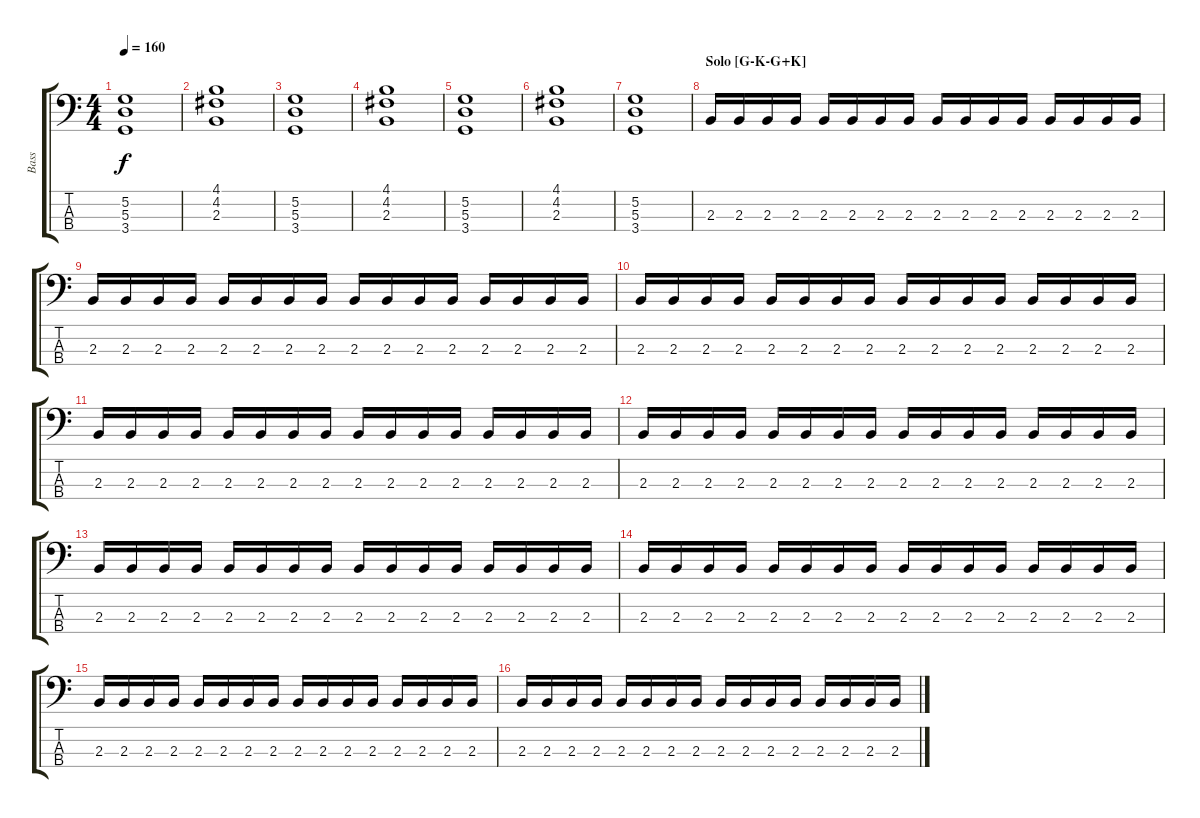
\track ("Bass" "Bass") {instrument electricbassfinger}
\staff {score tabs}
\tuning (G2 D2 A1 E1) {hide}
\ts (4 4)
\tempo 160
\clef f4
\ks c
(5.2 5.3 3.4).1{dy f} |
(4.1 4.2 2.3).1 |
(5.2 5.3 3.4).1 |
(4.1 4.2 2.3).1 |
(5.2 5.3 3.4).1 |
(4.1 4.2 2.3).1 |
(5.2 5.3 3.4).1 |
\section ("" "Solo [G-K-G+K]")
2.3.16 2.3.16 2.3.16 2.3.16 2.3.16 2.3.16 2.3.16 2.3.16 2.3.16 2.3.16 2.3.16 2.3.16 2.3.16 2.3.16 2.3.16 2.3.16 |
2.3.16 2.3.16 2.3.16 2.3.16 2.3.16 2.3.16 2.3.16 2.3.16 2.3.16 2.3.16 2.3.16 2.3.16 2.3.16 2.3.16 2.3.16 2.3.16 |
2.3.16 2.3.16 2.3.16 2.3.16 2.3.16 2.3.16 2.3.16 2.3.16 2.3.16 2.3.16 2.3.16 2.3.16 2.3.16 2.3.16 2.3.16 2.3.16 |
2.3.16 2.3.16 2.3.16 2.3.16 2.3.16 2.3.16 2.3.16 2.3.16 2.3.16 2.3.16 2.3.16 2.3.16 2.3.16 2.3.16 2.3.16 2.3.16 |
2.3.16 2.3.16 2.3.16 2.3.16 2.3.16 2.3.16 2.3.16 2.3.16 2.3.16 2.3.16 2.3.16 2.3.16 2.3.16 2.3.16 2.3.16 2.3.16 |
2.3.16 2.3.16 2.3.16 2.3.16 2.3.16 2.3.16 2.3.16 2.3.16 2.3.16 2.3.16 2.3.16 2.3.16 2.3.16 2.3.16 2.3.16 2.3.16 |
2.3.16 2.3.16 2.3.16 2.3.16 2.3.16 2.3.16 2.3.16 2.3.16 2.3.16 2.3.16 2.3.16 2.3.16 2.3.16 2.3.16 2.3.16 2.3.16 |
2.3.16 2.3.16 2.3.16 2.3.16 2.3.16 2.3.16 2.3.16 2.3.16 2.3.16 2.3.16 2.3.16 2.3.16 2.3.16 2.3.16 2.3.16 2.3.16 |
2.3.16 2.3.16 2.3.16 2.3.16 2.3.16 2.3.16 2.3.16 2.3.16 2.3.16 2.3.16 2.3.16 2.3.16 2.3.16 2.3.16 2.3.16 2.3.16
